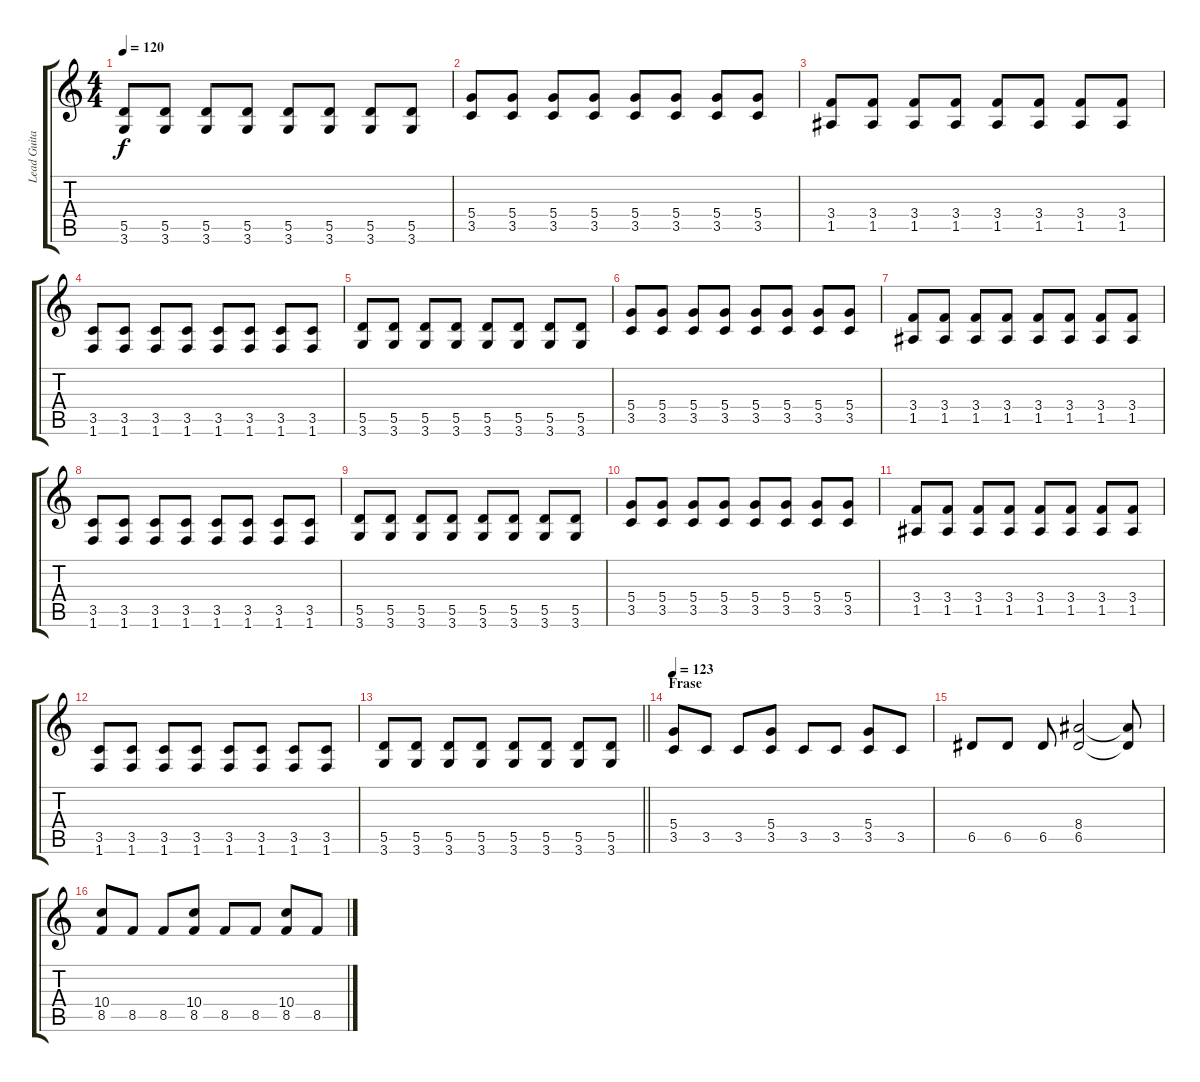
\track ("Lead Guitar" "Lead Guita") {instrument distortionguitar}
\staff {score tabs}
\tuning (E4 B3 G3 D3 A2 E2) {hide}
\ts (4 4)
\tempo 120
\clef g2
\ks c
(5.5 3.6).8{dy f} (5.5 3.6).8 (5.5 3.6).8 (5.5 3.6).8 (5.5 3.6).8 (5.5 3.6).8 (5.5 3.6).8 (5.5 3.6).8 |
(5.4 3.5).8 (5.4 3.5).8 (5.4 3.5).8 (5.4 3.5).8 (5.4 3.5).8 (5.4 3.5).8 (5.4 3.5).8 (5.4 3.5).8 |
(3.4 1.5).8 (3.4 1.5).8 (3.4 1.5).8 (3.4 1.5).8 (3.4 1.5).8 (3.4 1.5).8 (3.4 1.5).8 (3.4 1.5).8 |
(3.5 1.6).8 (3.5 1.6).8 (3.5 1.6).8 (3.5 1.6).8 (3.5 1.6).8 (3.5 1.6).8 (3.5 1.6).8 (3.5 1.6).8 |
(5.5 3.6).8 (5.5 3.6).8 (5.5 3.6).8 (5.5 3.6).8 (5.5 3.6).8 (5.5 3.6).8 (5.5 3.6).8 (5.5 3.6).8 |
(5.4 3.5).8 (5.4 3.5).8 (5.4 3.5).8 (5.4 3.5).8 (5.4 3.5).8 (5.4 3.5).8 (5.4 3.5).8 (5.4 3.5).8 |
(3.4 1.5).8 (3.4 1.5).8 (3.4 1.5).8 (3.4 1.5).8 (3.4 1.5).8 (3.4 1.5).8 (3.4 1.5).8 (3.4 1.5).8 |
(3.5 1.6).8 (3.5 1.6).8 (3.5 1.6).8 (3.5 1.6).8 (3.5 1.6).8 (3.5 1.6).8 (3.5 1.6).8 (3.5 1.6).8 |
(5.5 3.6).8 (5.5 3.6).8 (5.5 3.6).8 (5.5 3.6).8 (5.5 3.6).8 (5.5 3.6).8 (5.5 3.6).8 (5.5 3.6).8 |
(5.4 3.5).8 (5.4 3.5).8 (5.4 3.5).8 (5.4 3.5).8 (5.4 3.5).8 (5.4 3.5).8 (5.4 3.5).8 (5.4 3.5).8 |
(3.4 1.5).8 (3.4 1.5).8 (3.4 1.5).8 (3.4 1.5).8 (3.4 1.5).8 (3.4 1.5).8 (3.4 1.5).8 (3.4 1.5).8 |
(3.5 1.6).8 (3.5 1.6).8 (3.5 1.6).8 (3.5 1.6).8 (3.5 1.6).8 (3.5 1.6).8 (3.5 1.6).8 (3.5 1.6).8 |
\barLineRight lightlight
(5.5 3.6).8 (5.5 3.6).8 (5.5 3.6).8 (5.5 3.6).8 (5.5 3.6).8 (5.5 3.6).8 (5.5 3.6).8 (5.5 3.6).8 |
\section ("" "Frase")
\tempo 123
(5.4 3.5).8{volume 13} 3.5.8 3.5.8 (5.4 3.5).8 3.5.8 3.5.8 (5.4 3.5).8 3.5.8 |
6.5.8 6.5.8 6.5.8 (8.4 6.5).2 (8.4{t} 6.5{t}).8 |
(10.4 8.5).8 8.5.8 8.5.8 (10.4 8.5).8 8.5.8 8.5.8 (10.4 8.5).8 8.5.8
